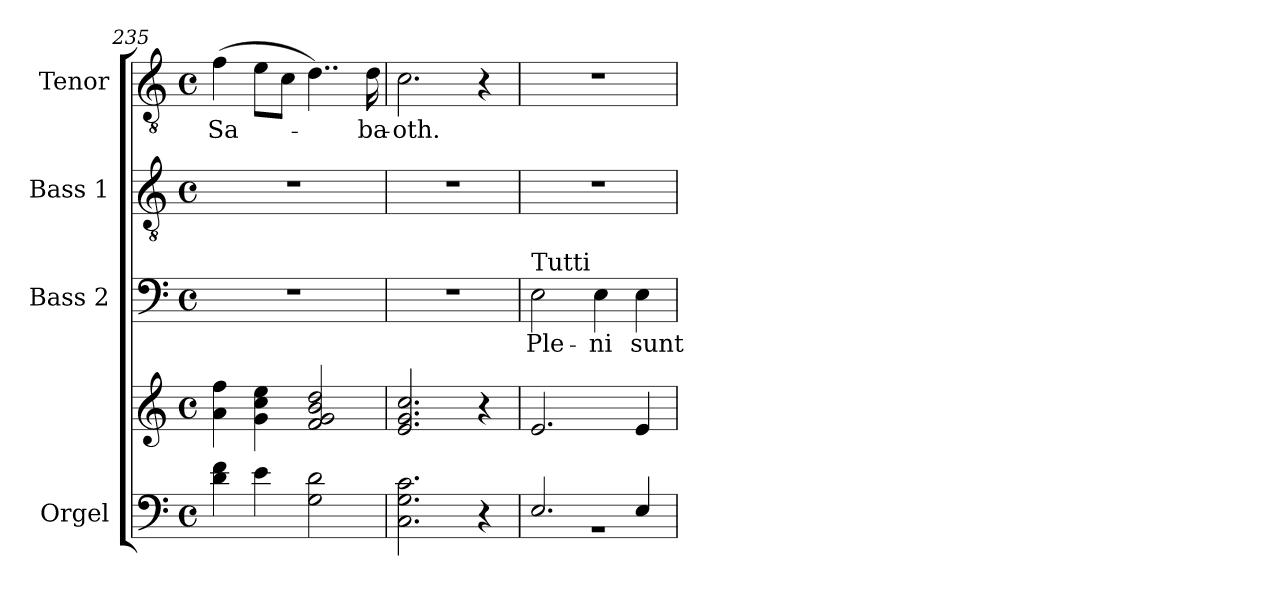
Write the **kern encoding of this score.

**kern	**kern	**kern	**text	**kern	**kern	**text
*part4	*part4	*part3	*part3	*part2	*part1	*part1
*staff5	*staff4	*staff3	*staff3	*staff2	*staff1	*staff1
*I"Orgel	*	*I"Bass 2	*	*I"Bass 1	*I"Tenor	*
*I'Org.	*	*I'B. 2	*	*I'B. 1	*I'T.	*
*clefF4	*clefG2	*clefF4	*	*clefGv2	*clefGv2	*
*k[]	*k[]	*k[]	*	*k[]	*k[]	*
*C:	*C:	*C:	*	*C:	*C:	*
*M4/4	*M4/4	*M4/4	*	*M4/4	*M4/4	*
*met(c)	*met(c)	*met(c)	*	*met(c)	*met(c)	*
=235	=235	=235	=235	=235	=235	=235
!	!	!	!	!	!	!LO:LY:b
4d\ 4f\	4a\ 4ff\	1r	.	1r	(>4f\	Sa-
4e\	4g\ 4cc\ 4ee\	.	.	.	8e\L	.
.	.	.	.	.	8c\J	.
2G\ 2d\	2f/ 2g/ 2b/ 2dd/	.	.	.	4..d\)	.
!	!	!	!	!	!	!LO:LY:b
.	.	.	.	.	16d\	-ba-
=236	=236	=236	=236	=236	=236	=236
!	!	!	!	!	!	!LO:LY:b
2.C\ 2.G\ 2.c\	2.e/ 2.g/ 2.cc/	1r	.	1r	2.c\	-oth.
4r	4r	.	.	.	4r	.
=237	=237	=237	=237	=237	=237	=237
*^	*	*	*	*	*	*
!	!	!	!LO:TX:a:t=Tutti	!	!	!	!
!	!	!	!	!LO:LY:b	!	!	!
2.E/	1rBB	2.e/	2E\	Ple-	1r	1r	.
!	!	!	!	!LO:LY:b	!	!	!
.	.	.	4E\	-ni	.	.	.
!	!	!	!	!LO:LY:b	!	!	!
4E/	.	4e/	4E\	sunt	.	.	.
*v	*v	*	*	*	*	*	*
=	=	=	=	=	=	=
*-	*-	*-	*-	*-	*-	*-
